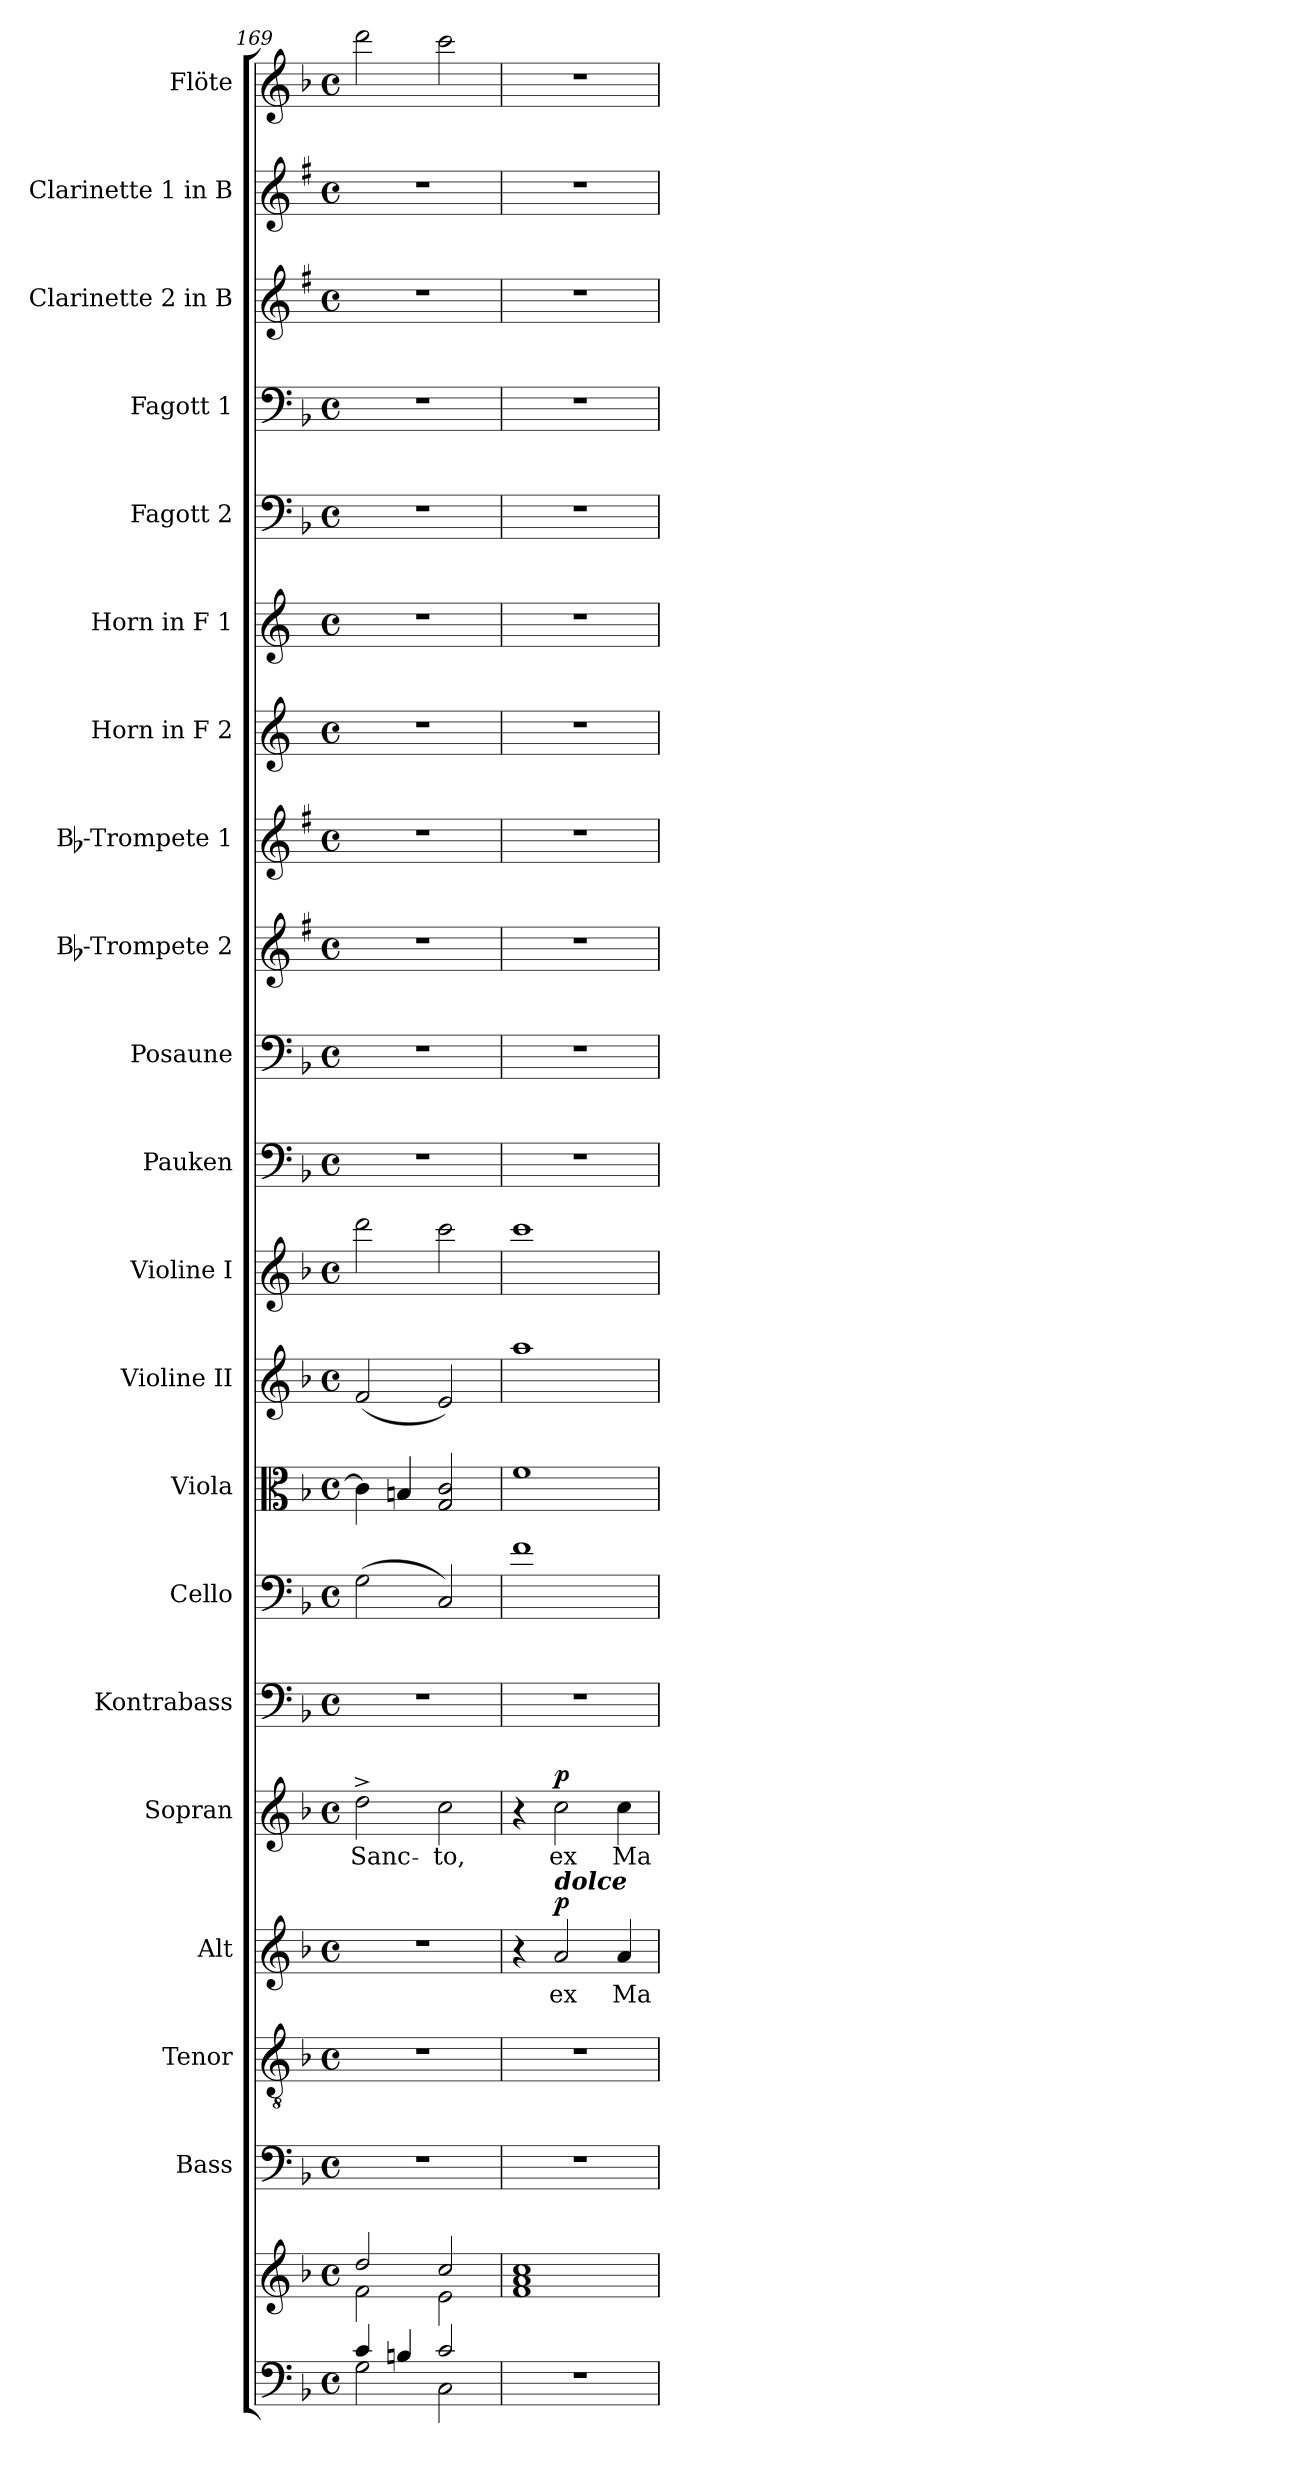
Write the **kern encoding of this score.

**kern	**kern	**kern	**kern	**kern	**text	**dynam	**kern	**text	**dynam	**kern	**kern	**kern	**kern	**kern	**kern	**kern	**kern	**kern	**kern	**kern	**kern	**kern	**kern	**kern	**kern
*part21	*part21	*part20	*part19	*part18	*part18	*part18	*part17	*part17	*part17	*part16	*part15	*part14	*part13	*part12	*part11	*part10	*part9	*part8	*part7	*part6	*part5	*part4	*part3	*part2	*part1
*staff22	*staff21	*staff20	*staff19	*staff18	*staff18	*staff18	*staff17	*staff17	*staff17	*staff16	*staff15	*staff14	*staff13	*staff12	*staff11	*staff10	*staff9	*staff8	*staff7	*staff6	*staff5	*staff4	*staff3	*staff2	*staff1
*	*	*I"Bass	*I"Tenor	*I"Alt	*	*	*I"Sopran	*	*	*I"Kontrabass	*I"Cello	*I"Viola	*I"Violine II	*I"Violine I	*I"Pauken	*I"Posaune	*I"Bb-Trompete 2	*I"Bb-Trompete 1	*I"Horn in F 2	*I"Horn in F 1	*I"Fagott 2	*I"Fagott 1	*I"Clarinette 2 in B	*I"Clarinette 1 in B	*I"Flöte
*	*	*I'B.	*I'T.	*I'A.	*	*	*I'S.	*	*	*I'Kb.	*	*I'Vla.	*I'Vl. II	*I'Vl. I	*I'Pk.	*I'Pos.	*I'Bb Trp. 2	*I'Bb Trp. 1	*	*	*I'Fg. 2	*I'Fg. 1	*I'Clar. 2	*I'Clar.1	*I'Fl.
*clefF4	*clefG2	*clefF4	*clefGv2	*clefG2	*	*	*clefG2	*	*	*clefF4	*clefF4	*clefC3	*clefG2	*clefG2	*clefF4	*clefF4	*clefG2	*clefG2	*clefG2	*clefG2	*clefF4	*clefF4	*clefG2	*clefG2	*clefG2
*	*	*	*	*	*	*	*	*	*	*ITrd7c12	*	*	*	*	*	*	*ITrd1c2	*ITrd1c2	*ITrd4c7	*ITrd4c7	*	*	*ITrd1c2	*ITrd1c2	*
*k[b-]	*k[b-]	*k[b-]	*k[b-]	*k[b-]	*	*	*k[b-]	*	*	*k[b-]	*k[b-]	*k[b-]	*k[b-]	*k[b-]	*k[b-]	*k[b-]	*k[b-]	*k[b-]	*k[b-]	*k[b-]	*k[b-]	*k[b-]	*k[b-]	*k[b-]	*k[b-]
*F:	*F:	*F:	*F:	*F:	*	*	*F:	*	*	*F:	*F:	*F:	*F:	*F:	*F:	*F:	*F:	*F:	*F:	*F:	*F:	*F:	*F:	*F:	*F:
*M4/4	*M4/4	*M4/4	*M4/4	*M4/4	*	*	*M4/4	*	*	*M4/4	*M4/4	*M4/4	*M4/4	*M4/4	*M4/4	*M4/4	*M4/4	*M4/4	*M4/4	*M4/4	*M4/4	*M4/4	*M4/4	*M4/4	*M4/4
*met(c)	*met(c)	*met(c)	*met(c)	*met(c)	*	*	*met(c)	*	*	*met(c)	*met(c)	*met(c)	*met(c)	*met(c)	*met(c)	*met(c)	*met(c)	*met(c)	*met(c)	*met(c)	*met(c)	*met(c)	*met(c)	*met(c)	*met(c)
=169	=169	=169	=169	=169	=169	=169	=169	=169	=169	=169	=169	=169	=169	=169	=169	=169	=169	=169	=169	=169	=169	=169	=169	=169	=169
*^	*^	*	*	*	*	*	*	*	*	*	*	*	*	*	*	*	*	*	*	*	*	*	*	*	*
!	!	!	!	!	!	!	!	!	!	!LO:LY:b	!	!	!	!	!	!	!	!	!	!	!	!	!	!	!	!	!
4c/	2G\	2dd/	2f\	1r	1r	1r	.	.	2dd^>\	Sanc-	.	1r	(>2G\	4c\]	(<2f/	2ddd\	1r	1r	1r	1r	1r	1r	1r	1r	1r	1r	2ddd\
4Bn/	.	.	.	.	.	.	.	.	.	.	.	.	.	4Bn/	.	.	.	.	.	.	.	.	.	.	.	.	.
!	!	!	!	!	!	!	!	!	!	!LO:LY:b	!	!	!	!	!	!	!	!	!	!	!	!	!	!	!	!	!
2c/	2C\	2cc/	2e\	.	.	.	.	.	2cc\	-to,	.	.	2C/)	2G/ 2c/	2e/)	2ccc\	.	.	.	.	.	.	.	.	.	.	2ccc\
*v	*v	*	*	*	*	*	*	*	*	*	*	*	*	*	*	*	*	*	*	*	*	*	*	*	*	*	*
=170	=170	=170	=170	=170	=170	=170	=170	=170	=170	=170	=170	=170	=170	=170	=170	=170	=170	=170	=170	=170	=170	=170	=170	=170	=170	=170
1r	1a 1cc	1f	1r	1r	4r	.	.	4r	.	.	1r	1f	1f	1aa	1ccc	1r	1r	1r	1r	1r	1r	1r	1r	1r	1r	1r
!	!	!	!	!	!LO:TX:a:Bi:t=dolce	!	!	!	!	!	!	!	!	!	!	!	!	!	!	!	!	!	!	!	!	!
!	!	!	!	!	!	!LO:LY:b	!LO:DY:a	!	!LO:LY:b	!LO:DY:a	!	!	!	!	!	!	!	!	!	!	!	!	!	!	!	!
.	.	.	.	.	2a/	ex	p	2cc\	ex	p	.	.	.	.	.	.	.	.	.	.	.	.	.	.	.	.
!	!	!	!	!	!	!LO:LY:b	!	!	!LO:LY:b	!	!	!	!	!	!	!	!	!	!	!	!	!	!	!	!	!
.	.	.	.	.	4a/	Ma-	.	4cc\	Ma-	.	.	.	.	.	.	.	.	.	.	.	.	.	.	.	.	.
*	*v	*v	*	*	*	*	*	*	*	*	*	*	*	*	*	*	*	*	*	*	*	*	*	*	*	*
=	=	=	=	=	=	=	=	=	=	=	=	=	=	=	=	=	=	=	=	=	=	=	=	=	=
*-	*-	*-	*-	*-	*-	*-	*-	*-	*-	*-	*-	*-	*-	*-	*-	*-	*-	*-	*-	*-	*-	*-	*-	*-	*-
